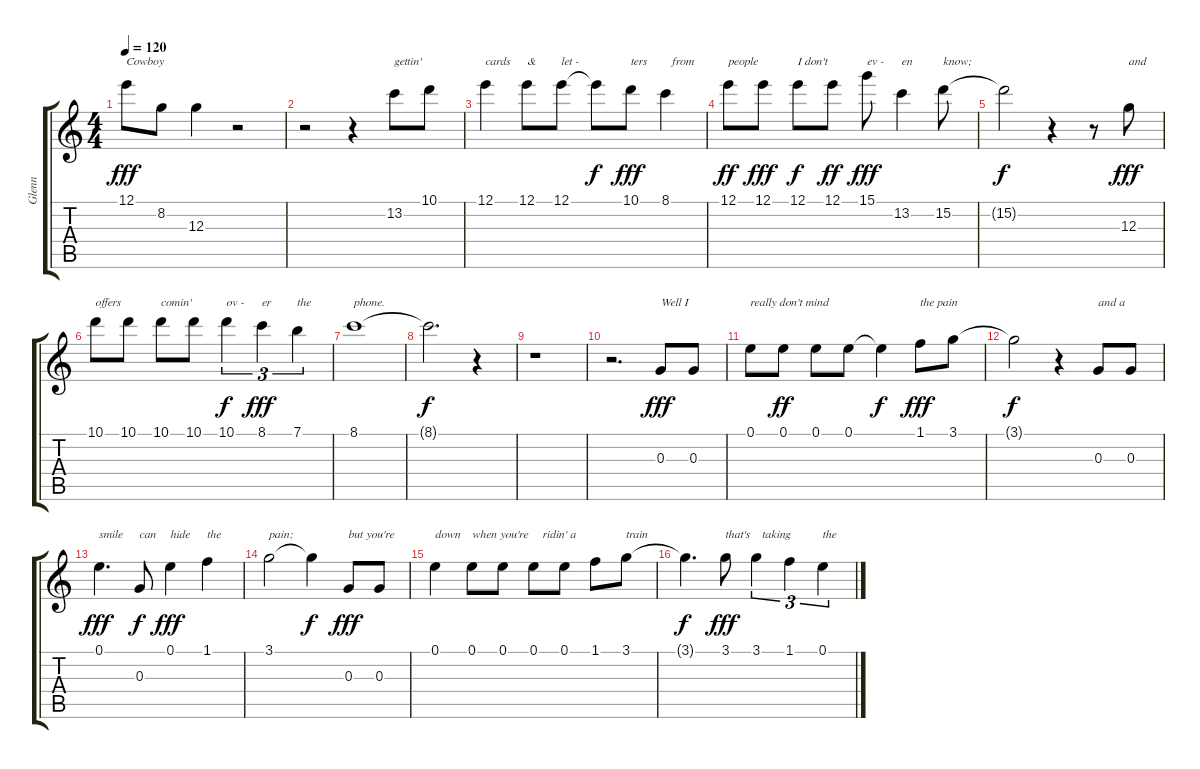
\track ("Glenn" "Glenn") {instrument acousticguitarsteel}
\staff {score tabs}
\tuning (E4 B3 G3 D3 A2 E2) {hide}
\ts (4 4)
\tempo 120
\clef g2
\ks c
12.1.8{txt "Cowboy" dy fff} 8.2.8 12.3.4 r.2 |
r.2 r.4 13.2.8{txt "gettin'"} 10.1.8 |
12.1.4{txt "cards"} 12.1.8{txt "&"} 12.1.8{txt "let -"} 12.1{t}.8{dy f} 10.1.8{txt "ters" dy fff} 8.1.4{txt "  from"} |
12.1.8{txt "people" dy ff} 12.1.8{dy fff} 12.1.8{txt "I don't" dy f} 12.1.8{dy ff} 15.1.8{txt "ev -" dy fff} 13.2.4{txt "en"} 15.2.8{txt "know;"} |
15.2{t}.2{dy f} r.4 r.8 12.3.8{txt "and" dy fff} |
10.1.8{txt "offers"} 10.1.8 10.1.8{txt "comin'"} 10.1.8 10.1.4{tu (3 2) txt "ov -" dy f} 8.1.4{tu (3 2) txt "er" dy fff} 7.1.4{tu (3 2) txt "the"} |
8.1.1{txt "phone."} |
8.1{t}.2{d dy f} r.4 |
r.1 |
r.2{d} 0.3.8{txt "Well I" dy fff} 0.3.8 |
0.1.8{txt "really don't mind"} 0.1.8{dy ff} 0.1.8 0.1.8 0.1{t}.4{dy f} 1.1.8{txt "the pain" dy fff} 3.1.8 |
3.1{t}.2{dy f} r.4 0.3.8{txt "and a"} 0.3.8 |
0.1.4{d txt "smile" dy fff} 0.3.8{txt "can" dy f} 0.1.4{txt "hide" dy fff} 1.1.4{txt "the"} |
3.1.2{txt "pain;"} 3.1{t}.4{dy f} 0.3.8{txt "but you're" dy fff} 0.3.8 |
0.1.4{txt "down"} 0.1.8{txt "when you're"} 0.1.8 0.1.8{txt "   ridin' a"} 0.1.8 1.1.8 3.1.8{txt "train"} |
3.1{t}.4{d dy f} 3.1.8{txt "that's" dy fff} 3.1.4{tu (3 2) txt "  taking"} 1.1.4{tu (3 2)} 0.1.4{tu (3 2) txt "the"}
